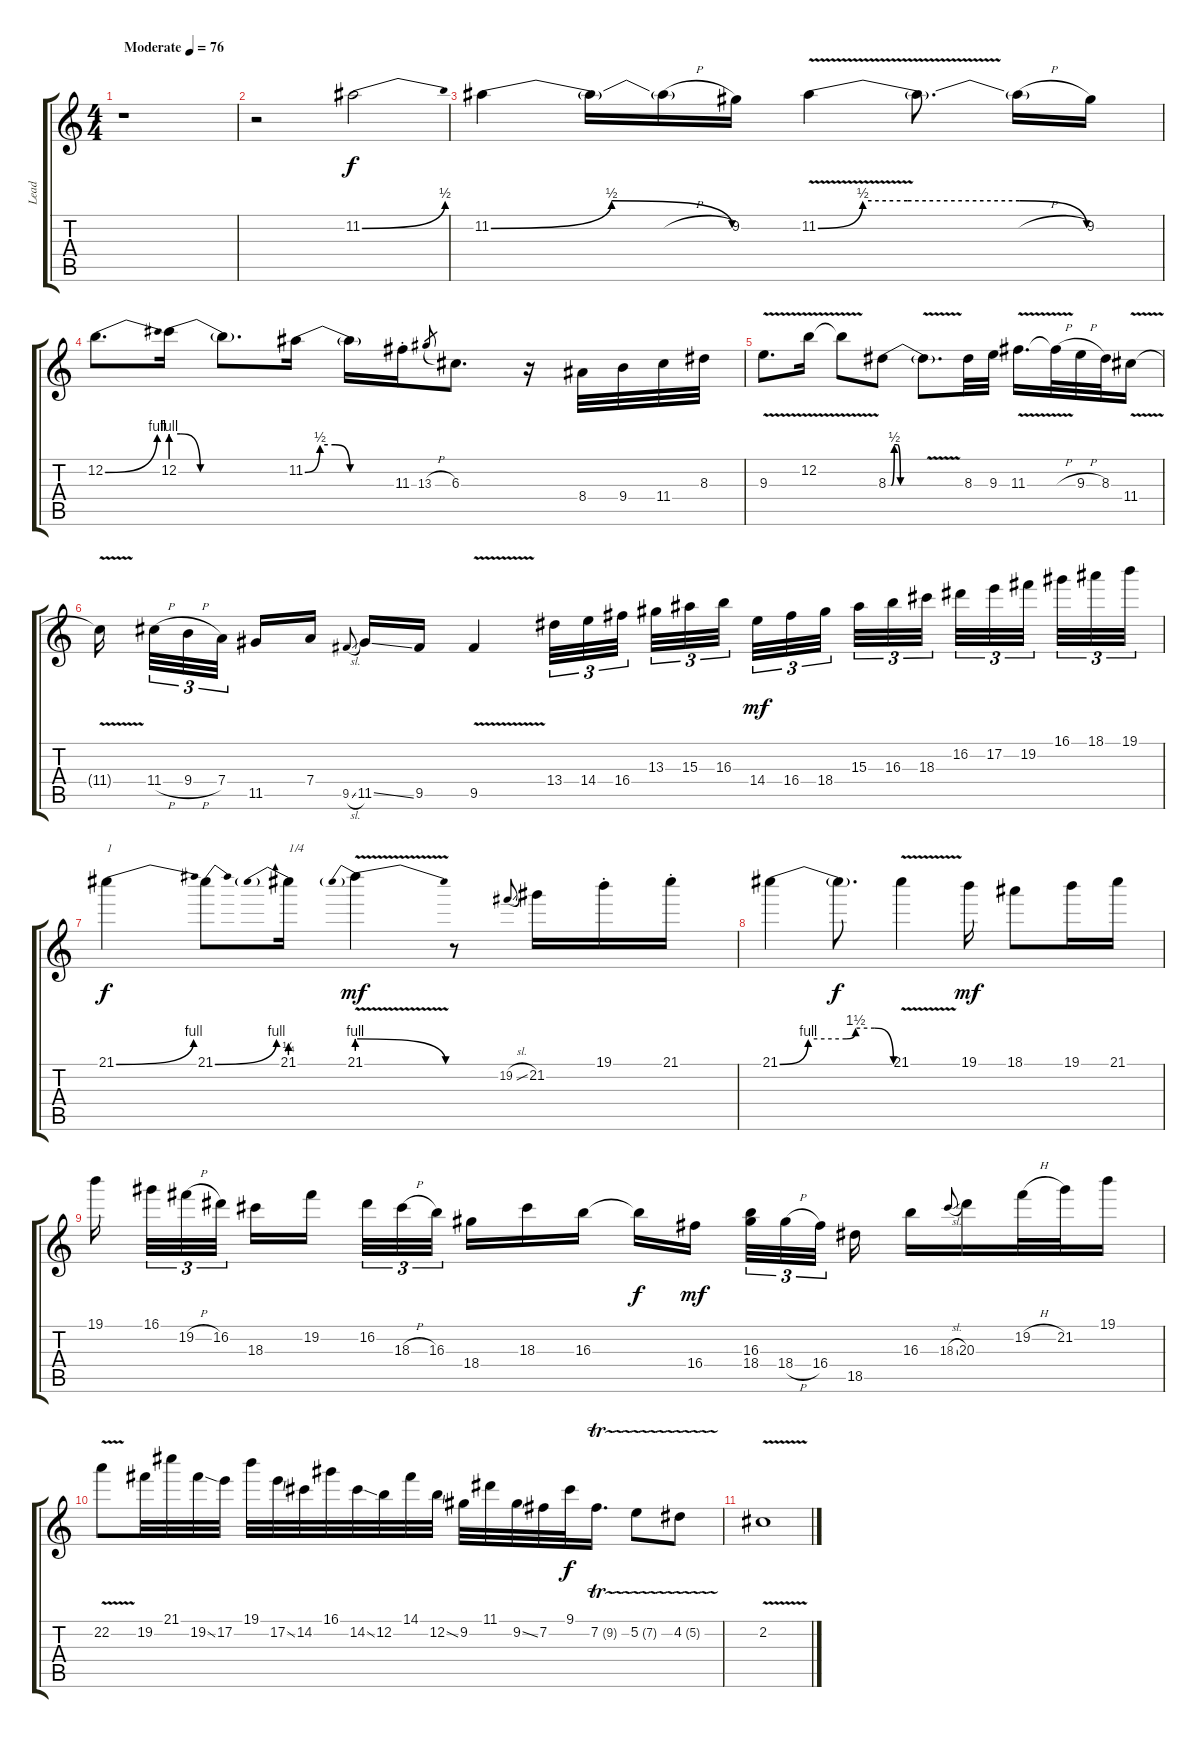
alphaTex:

\track ("Lead" "Lead") {instrument overdrivenguitar}
\staff {score tabs}
\tuning (E4 B3 G3 D3 A2 E2) {hide}
\ts (4 4)
\tempo (76 "Moderate")
\clef g2
\ks c
r.1{dy f instrument overdrivenguitar} |
r.2 11.2{be (bend 0 0 60 2)}.2 |
11.2{be (bendrelease 0 0 5 2 50 2 60 0)}.4 11.2{t}.16 11.2{h t}.16 9.2.16 11.2{be (custom 0 0 10 2 20 2 45 2 60 0) v}.4 11.2{t}.8{d} 11.2{h t}.16 9.2.16 |
12.2{be (bend 0 0 60 4)}.8{d} 12.2{be (custom 0 4 5 4 15 0 60 0)}.16 12.2{t}.8{d} 11.2{be (custom 0 0 10 2 20 2 30 0 60 0)}.16 11.2{t}.16 11.3{st}.16 13.3{h}.8{gr} 6.3.8{d} r.16 8.4.32 9.4.32 11.4.32 8.3.32 |
9.3{v}.8{d} 12.2{v}.16 12.2{t}.8 8.3{be (custom 0 0 5 0 10 2 15 2 20 0 60 0)}.8 8.3{v t}.8{d} 8.3.32 9.3.32 11.3{v}.16{d} 11.3{h t}.32 9.3{h}.32 8.3.32 11.4{v}.16 |
11.4{t}.16 11.4{h}.32{tu (3 2)} 9.4{h}.32{tu (3 2)} 7.4.32{tu (3 2)} 11.5.16 7.4.16 9.5{sl}.8{gr onbeat} 11.5{ss}.16 9.5.16 9.5{v}.4 13.4.32{tu (3 2)} 14.4.32{tu (3 2)} 16.4.32{tu (3 2)} 13.3.32{tu (3 2)} 15.3.32{tu (3 2)} 16.3.32{tu (3 2)} 14.4.32{tu (3 2) dy mf} 16.4.32{tu (3 2)} 18.4.32{tu (3 2)} 15.3.32{tu (3 2)} 16.3.32{tu (3 2)} 18.3.32{tu (3 2)} 16.2.32{tu (3 2)} 17.2.32{tu (3 2)} 19.2.32{tu (3 2)} 16.1.32{tu (3 2)} 18.1.32{tu (3 2)} 19.1.32{tu (3 2)} |
21.1{be (bend 0 0 60 4)}.4{txt "1" dy f} 21.1{be (bend 0 0 60 4)}.8 21.1{be (prebend 0 1 60 1)}.16{txt "1/4"} 21.1{be (prebendrelease 0 4 60 0) v}.4{dy mf} r.8 19.2{sl}.8{gr onbeat} 21.2.16 19.1{st}.16 21.1{st}.16 |
21.1{be (custom 0 0 15 4 35 4 40 6 50 6 60 0)}.4 21.1{t}.8{d dy f} 21.1{v}.4 19.1.16{dy mf} 18.1.8 19.1.16 21.1.16 |
19.1.16 16.1.32{tu (3 2)} 19.2{h}.32{tu (3 2)} 16.2.32{tu (3 2)} 18.3.16 19.2.16 16.2.32{tu (3 2)} 18.3{h}.32{tu (3 2)} 16.3.32{tu (3 2)} 18.4.16 18.3.16 16.3.16 16.3{t}.16{dy f} 16.4.16{dy mf} (16.3 18.4).32{tu (3 2)} 18.4{h}.32{tu (3 2)} 16.4.32{tu (3 2)} 18.5.16 16.3.16 18.3{sl}.8{gr onbeat} 20.3.16 19.2{h}.32 21.2.32 19.1.16 |
22.2{v}.8 19.2.32 21.1.32 19.2{ss}.32 17.2.32 19.1.32 17.2{ss}.32 14.2.32 16.1.32 14.2{ss}.32 12.2.32 14.1.32 12.2{ss}.32 9.2.32 11.1.32 9.2{ss}.32 7.2.32 9.1.32{dy f} 7.2{tr (9 32)}.16{d} 5.2{tr (7 32)}.8 4.2{tr (5 32)}.8 |
2.2{v}.1
